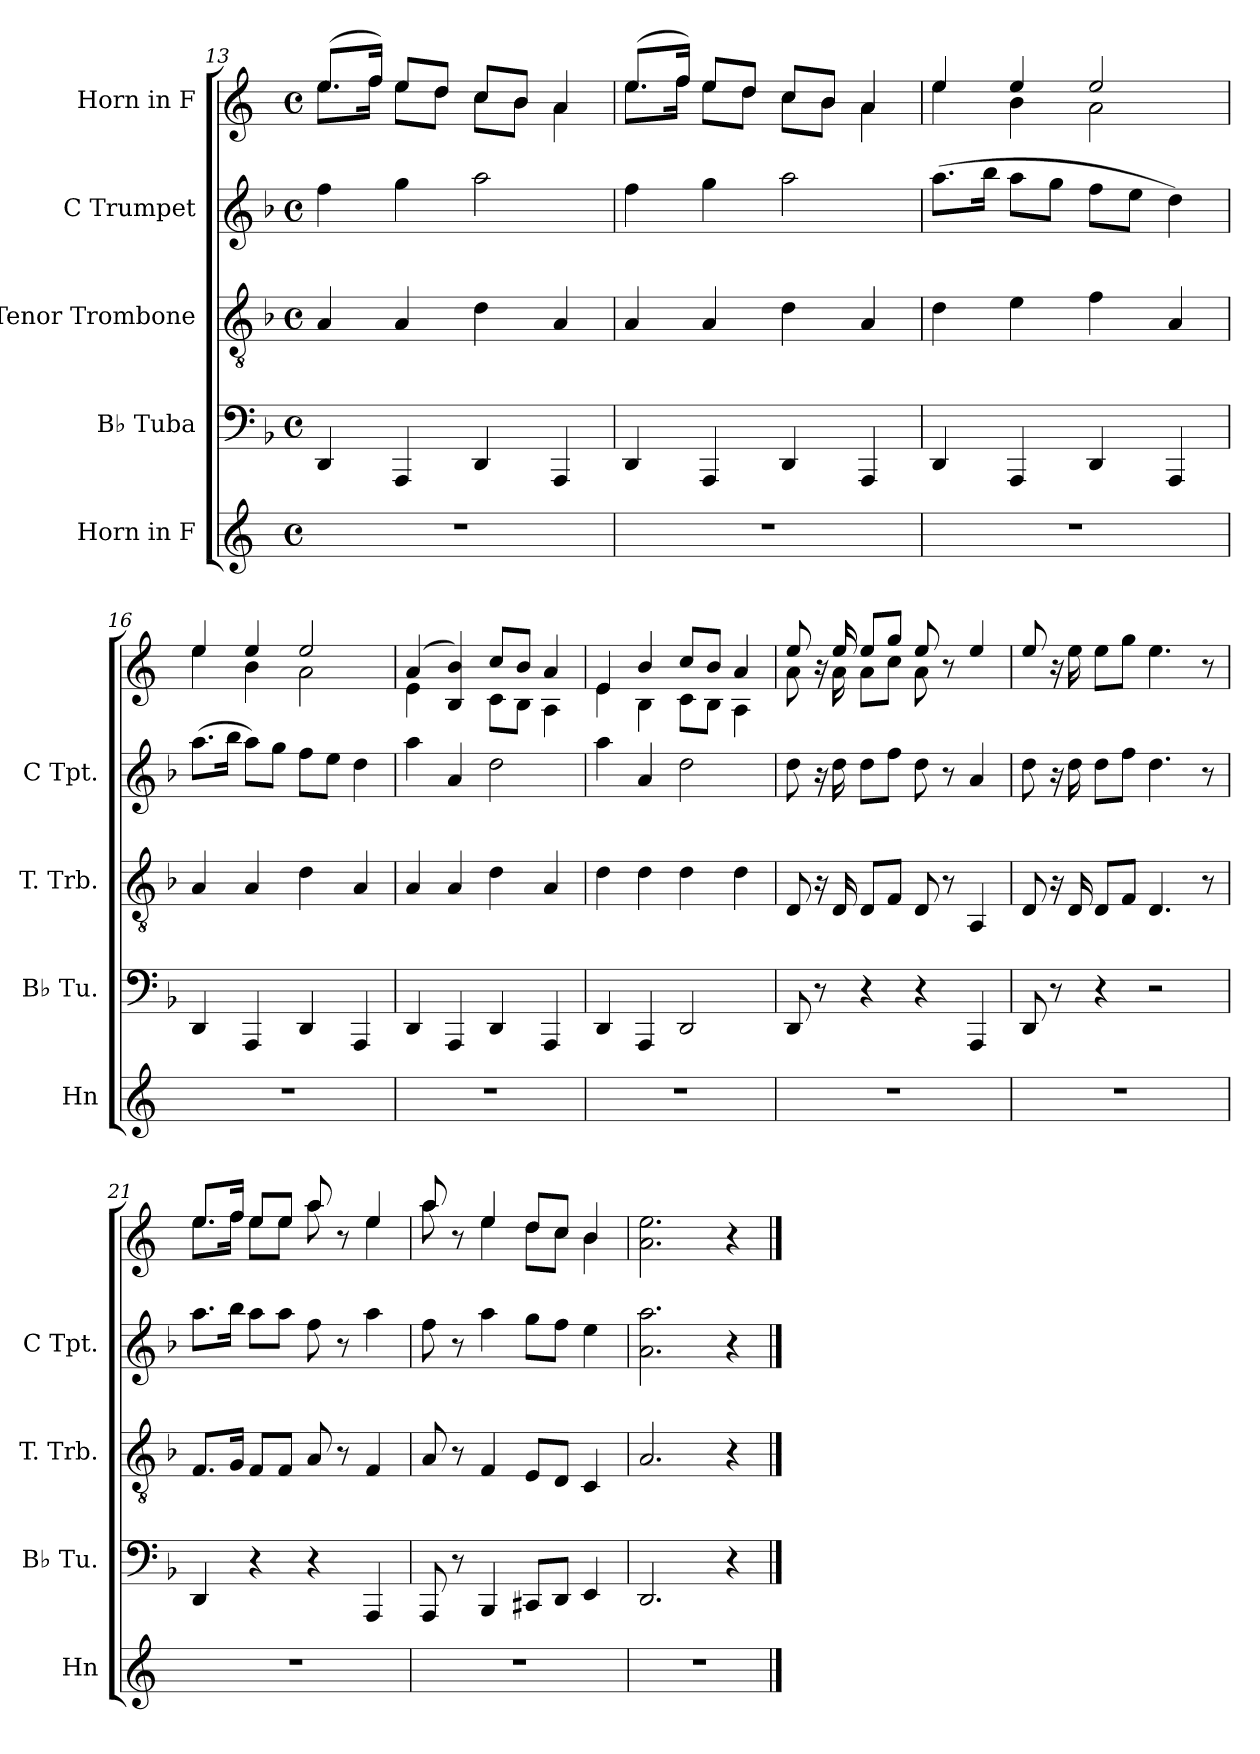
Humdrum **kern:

**kern	**kern	**kern	**kern	**kern
*part5	*part4	*part3	*part2	*part1
*staff5	*staff4	*staff3	*staff2	*staff1
*I"Horn in F	*I"B♭ Tuba	*I"Tenor Trombone	*I"C Trumpet	*I"Horn in F
*I'Hn	*I'B♭ Tu.	*I'T. Trb.	*I'C Tpt.	*
*clefG2	*clefF4	*clefGv2	*clefG2	*clefG2
*ITrd4c7	*	*	*	*ITrd4c7
*k[b-]	*k[b-]	*k[b-]	*k[b-]	*k[b-]
*M4/4	*M4/4	*M4/4	*M4/4	*M4/4
*met(c)	*met(c)	*met(c)	*met(c)	*met(c)
=13	=13	=13	=13	=13
*	*	*	*	*^
1r	4DD/	4A/	4ff\	(8.a/L	8.a\L
.	.	.	.	16b-/Jk)	16b-\Jk
.	4AAA/	4A/	4gg\	8a/L	8a\L
.	.	.	.	8g/J	8g\J
.	4DD/	4d\	2aa\	8f/L	8f\L
.	.	.	.	8e/J	8e\J
.	4AAA/	4A/	.	4d/	4d\
=14	=14	=14	=14	=14	=14
1r	4DD/	4A/	4ff\	(8.a/L	8.a\L
.	.	.	.	16b-/Jk)	16b-\Jk
.	4AAA/	4A/	4gg\	8a/L	8a\L
.	.	.	.	8g/J	8g\J
.	4DD/	4d\	2aa\	8f/L	8f\L
.	.	.	.	8e/J	8e\J
.	4AAA/	4A/	.	4d/	4d\
=15	=15	=15	=15	=15	=15
1r	4DD/	4d\	(8.aa\L	4a/	4a\
.	.	.	16bb-\Jk	.	.
.	4AAA/	4e\	8aa\L	4a/	4e\
.	.	.	8gg\J	.	.
.	4DD/	4f\	8ff\L	2a/	2d\
.	.	.	8ee\J	.	.
.	4AAA/	4A/	4dd\)	.	.
=16	=16	=16	=16	=16	=16
1r	4DD/	4A/	(8.aa\L	4a/	4a\
.	.	.	16bb-\Jk	.	.
.	4AAA/	4A/	8aa\L)	4a/	4e\
.	.	.	8gg\J	.	.
.	4DD/	4d\	8ff\L	2a/	2d\
.	.	.	8ee\J	.	.
.	4AAA/	4A/	4dd\	.	.
!!LO:LB:g=z	!!
=17	=17	=17	=17	=17	=17
1r	4DD/	4A/	4aa\	(4d/	4A\
.	4AAA/	4A/	4a/	4E/ 4e/)	4ryy
.	4DD/	4d\	2dd\	8f/L	8F\L
.	.	.	.	8e/J	8E\J
.	4AAA/	4A/	.	4d/	4D\
=18	=18	=18	=18	=18	=18
1r	4DD/	4d\	4aa\	4A/	4A\
.	4AAA/	4d\	4a/	4e/	4E\
.	2DD/	4d\	2dd\	8f/L	8F\L
.	.	.	.	8e/J	8E\J
.	.	4d\	.	4d/	4D\
=19	=19	=19	=19	=19	=19
1r	8DD/	8D/	8dd\	8a/	8d\
.	8r	16r	16r	16r	16ryy
.	.	16D/	16dd\	16a/	16d\
.	4r	8D/L	8dd\L	8a/L	8d\L
.	.	8F/J	8ff\J	8cc/J	8f\J
.	4r	8D/	8dd\	8a/	8d\
.	.	8r	8r	8r	4.ryy
.	4AAA/	4AA/	4a/	4a/	.
*	*	*	*	*v	*v
=20	=20	=20	=20	=20
1r	8DD/	8D/	8dd\	8a/
.	8r	16r	16r	16r
.	.	16D/	16dd\	16a\
.	4r	8D/L	8dd\L	8a\L
.	.	8F/J	8ff\J	8cc\J
.	2r	4.D/	4.dd\	4.a\
.	.	8r	8r	8r
!!LO:PB:g=z
=21	=21	=21	=21	=21
*	*	*	*	*^
1r	4DD/	8.F/L	8.aa\L	8.a/L	8.a\L
.	.	16G/Jk	16bb-\Jk	16b-/Jk	16b-\Jk
.	4r	8F/L	8aa\L	8a/L	8a\L
.	.	8F/J	8aa\J	8a/J	8a\J
.	4r	8A/	8ff\	8dd/	8dd\
.	.	8r	8r	8r	8ryy
.	4AAA/	4F/	4aa\	4a/	4a\
=22	=22	=22	=22	=22	=22
1r	8AAA/	8A/	8ff\	8dd/	8dd\
.	8r	8r	8r	8r	8ryy
.	4BBB-/	4F/	4aa\	4a/	4a\
.	8CC#X/L	8E/L	8gg\L	8g/L	8g\L
.	8DD/J	8D/J	8ff\J	8f/J	8f\J
.	4EE/	4C/	4ee\	4e/	4e\
*	*	*	*	*v	*v
=23	=23	=23	=23	=23
1r	2.DD/	2.A/	2.a\ 2.aa\	2.d\ 2.a\
.	4r	4r	4r	4r
==	==	==	==	==
*-	*-	*-	*-	*-
